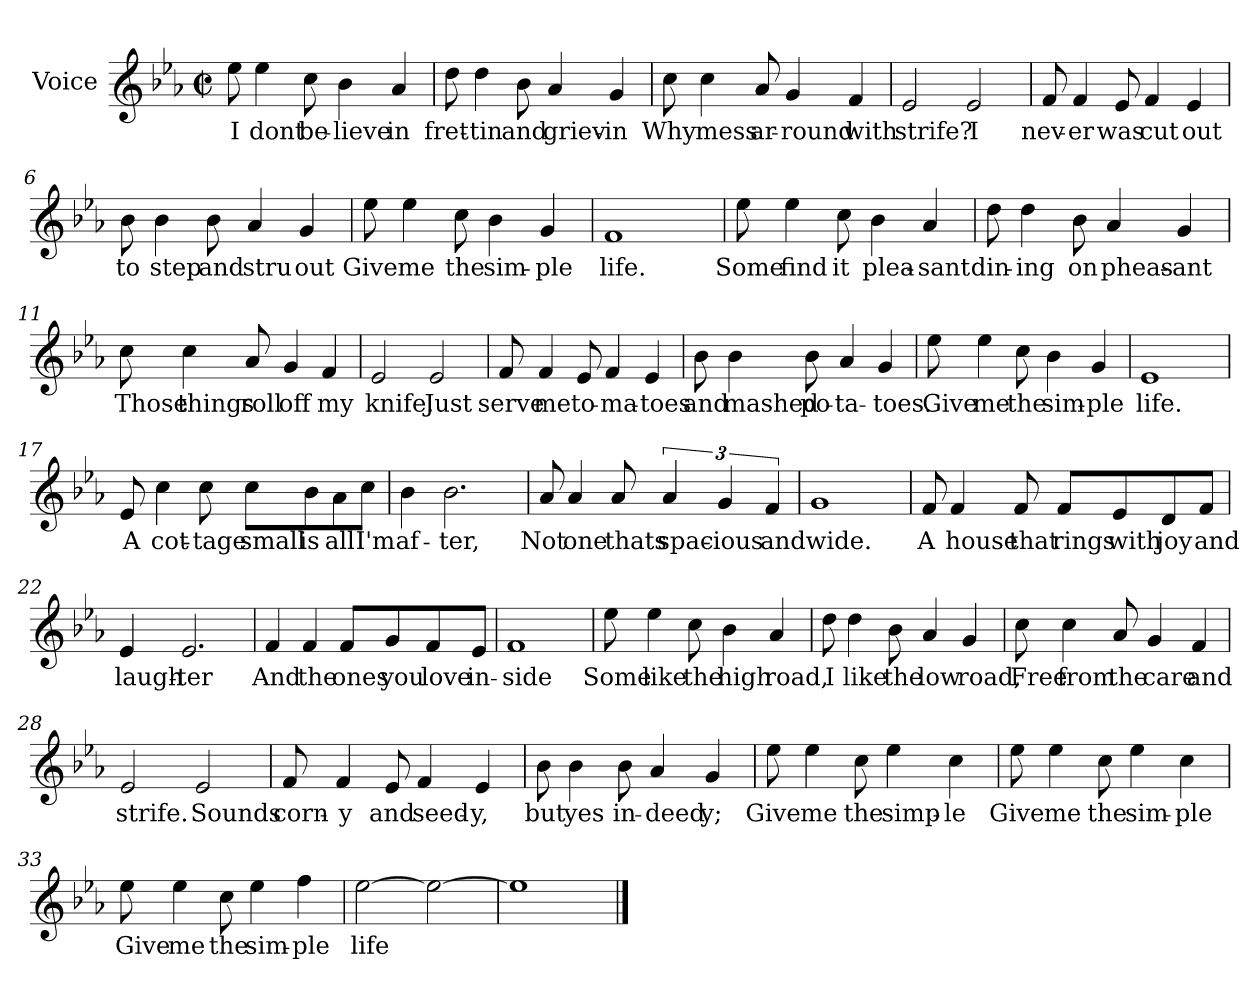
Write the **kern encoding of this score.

**kern	**text
*part1	*part1
*staff1	*staff1
*I"Voice	*
*clefG2	*
*k[b-e-a-]	*
*E-:	*
*M2/2	*
*met(c|)	*
=1	=1
8ee-\	I
4ee-\	dont
8cc\	be-
4b-\	-lieve
4a-/	in
=2	=2
8dd\	fret-
4dd\	-tin
8b-\	and
4a-/	griev-
4g/	-in
=3	=3
8cc\	Why
4cc\	mess
8a-/	ar-
4g/	-round
4f/	with
=4	=4
2e-/	strife?
2e-/	I
!!LO:LB:g=z
=5	=5
8f/	nev-
4f/	-er
8e-/	was
4f/	cut
4e-/	out
=6	=6
8b-\	to
4b-\	step
8b-\	and
4a-/	stru
4g/	out
=7	=7
8ee-\	Give
4ee-\	me
8cc\	the
4b-\	sim-
4g/	-ple
=8	=8
1f	life.
=9	=9
8ee-\	Some
4ee-\	find
8cc\	it
4b-\	plea-
4a-/	-sant
!!LO:LB:g=z
=10	=10
8dd\	din-
4dd\	ing
8b-\	on
4a-/	pheas-
4g/	-ant
=11	=11
8cc\	Those
4cc\	things
8a-/	roll
4g/	off
4f/	my
=12	=12
2e-/	knife.
2e-/	Just
=13	=13
8f/	serve
4f/	me
8e-/	to-
4f/	-ma-
4e-/	-toes
!!LO:LB:g=z
=14	=14
8b-\	and
4b-\	mashed
8b-\	po-
4a-/	-ta-
4g/	-toes.
=15	=15
8ee-\	Give
4ee-\	me
8cc\	the
4b-\	sim-
4g/	-ple
=16	=16
1e-	life.
=17	=17
8e-/	A
4cc\	cot-
8cc\	-tage
8cc\L	small
8b-\	is
8a-\	all
8cc\J	I'm
=18	=18
4b-\	af-
2.b-\	-ter,
!!LO:LB:g=z
=19	=19
8a-/	Not
4a-/	one
8a-/	thats
6a-/	spac-
6g/	-ious
6f/	and
=20	=20
1g	wide.
=21	=21
8f/	A
4f/	house
8f/	that
8f/L	rings
8e-/	with
8d/	joy
8f/J	and
=22	=22
4e-/	laugh-
2.e-/	-ter
!!LO:LB:g=z
=23	=23
4f/	And
4f/	the
8f/L	ones
8g/	you
8f/	love
8e-/J	in-
=24	=24
1f	-side
=25	=25
8ee-\	Some
4ee-\	like
8cc\	the
4b-\	high
4a-/	road,
=26	=26
8dd\	I
4dd\	like
8b-\	the
4a-/	low
4g/	road,
=27	=27
8cc\	Free
4cc\	from
8a-/	the
4g/	care
4f/	and
!!LO:LB:g=z
=28	=28
2e-/	strife.
2e-/	Sounds
=29	=29
8f/	corn-
4f/	-y
8e-/	and
4f/	seed-
4e-/	-y,
=30	=30
8b-\	but
4b-\	yes
8b-\	-in-
4a-/	-deed
4g/	y;
=31	=31
8ee-\	Give
4ee-\	me
8cc\	the
4ee-\	simp-
4cc\	-le
=32	=32
8ee-\	Give
4ee-\	me
8cc\	the
4ee-\	sim-
4cc\	-ple
!!LO:LB:g=z
=33	=33
8ee-\	Give
4ee-\	me
8cc\	the
4ee-\	sim-
4ff\	-ple
=34	=34
[2ee-\	life
2ee-\_	.
=35	=35
1ee-]	.
==	==
*-	*-
